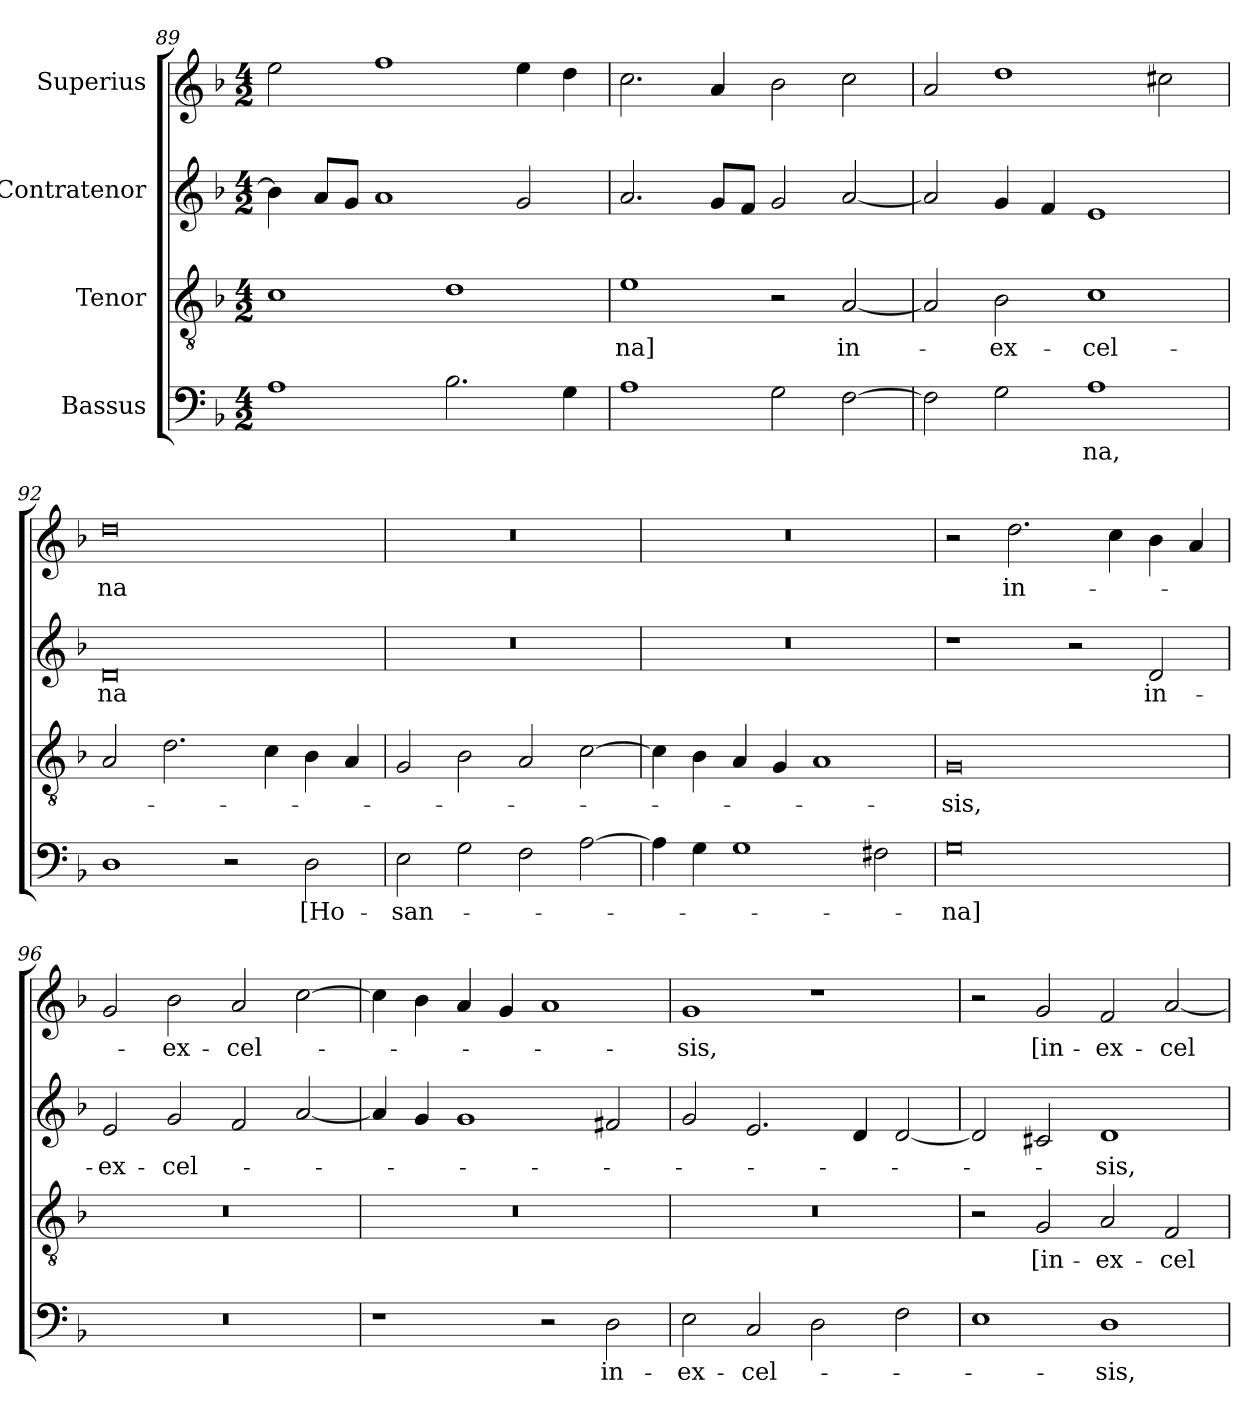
**kern	**text	**kern	**text	**kern	**text	**kern	**text
*part4	*part4	*part3	*part3	*part2	*part2	*part1	*part1
*staff4	*staff4	*staff3	*staff3	*staff2	*staff2	*staff1	*staff1
*I"Bassus	*	*I"Tenor	*	*I"Contratenor	*	*I"Superius	*
*clefF4	*	*clefGv2	*	*clefG2	*	*clefG2	*
*k[b-]	*	*k[b-]	*	*k[b-]	*	*k[b-]	*
*M4/2	*	*M4/2	*	*M4/2	*	*M4/2	*
=89	=89	=89	=89	=89	=89	=89	=89
1A\	.	1c\	.	4b-\]	.	2ee\	.
.	.	.	.	8a/L	.	.	.
.	.	.	.	8g/J	.	.	.
.	.	.	.	1a/	.	1ff\	.
2.B-\	.	1d\	.	.	.	.	.
.	.	.	.	2g/	.	4ee\	.
4G\	.	.	.	.	.	4dd\	.
=90	=90	=90	=90	=90	=90	=90	=90
1A\	.	1e\	-na]	2.a/	.	2.cc\	.
.	.	.	.	8g/L	.	4a/	.
.	.	.	.	8f/J	.	.	.
2G\	.	2r	.	2g/	.	2b-\	.
[2F\	.	[2A/	in-	[2a/	.	2cc\	.
=91	=91	=91	=91	=91	=91	=91	=91
2F\]	.	2A/]	.	2a/]	.	2a/	.
2G\	.	2B-\	ex-	4g/	.	1dd\	.
.	.	.	.	4f/	.	.	.
1A\	-na,	1c\	-cel-	1e/	.	.	.
.	.	.	.	.	.	2cc#X\	.
=92	=92	=92	=92	=92	=92	=92	=92
1D\	.	2A/	.	0d/	-na	0dd\	-na
.	.	2.d\	.	.	.	.	.
2r	.	.	.	.	.	.	.
.	.	4c\	.	.	.	.	.
2D\	[Ho-	4B-\	.	.	.	.	.
.	.	4A/	.	.	.	.	.
=93	=93	=93	=93	=93	=93	=93	=93
2E\	-san-	2G/	.	0r	.	0r	.
2G\	.	2B-\	.	.	.	.	.
2F\	.	2A/	.	.	.	.	.
[2A\	.	[2c\	.	.	.	.	.
=94	=94	=94	=94	=94	=94	=94	=94
4A\]	.	4c\]	.	0r	.	0r	.
4G\	.	4B-\	.	.	.	.	.
1G\	.	4A/	.	.	.	.	.
.	.	4G/	.	.	.	.	.
.	.	1A/	.	.	.	.	.
2F#X\	.	.	.	.	.	.	.
=95	=95	=95	=95	=95	=95	=95	=95
0G\	-na]	0G/	-sis,	1r	.	2r	.
.	.	.	.	.	.	2.dd\	in-
.	.	.	.	2r	.	.	.
.	.	.	.	.	.	4cc\	.
.	.	.	.	2d/	in-	4b-\	.
.	.	.	.	.	.	4a/	.
=96	=96	=96	=96	=96	=96	=96	=96
0r	.	0r	.	2e/	ex-	2g/	.
.	.	.	.	2g/	-cel-	2b-\	ex-
.	.	.	.	2f/	.	2a/	-cel-
.	.	.	.	[2a/	.	[2cc\	.
=97	=97	=97	=97	=97	=97	=97	=97
1r	.	0r	.	4a/]	.	4cc\]	.
.	.	.	.	4g/	.	4b-\	.
.	.	.	.	1g/	.	4a/	.
.	.	.	.	.	.	4g/	.
2r	.	.	.	.	.	1a/	.
2D\	in-	.	.	2f#X/	.	.	.
=98	=98	=98	=98	=98	=98	=98	=98
2E\	ex-	0r	.	2g/	.	1g/	-sis,
2C/	-cel-	.	.	2.e/	.	.	.
2D\	.	.	.	.	.	1r	.
.	.	.	.	4d/	.	.	.
2F\	.	.	.	[2d/	.	.	.
=99	=99	=99	=99	=99	=99	=99	=99
1E\	.	2r	.	2d/]	.	2r	.
.	.	2G/	[in-	2c#X/	.	2g/	[in-
1D\	-sis,	2A/	ex-	1d/	-sis,	2f/	ex-
.	.	2F/	-cel-	.	.	[2a/	-cel-
=	=	=	=	=	=	=	=
*-	*-	*-	*-	*-	*-	*-	*-
